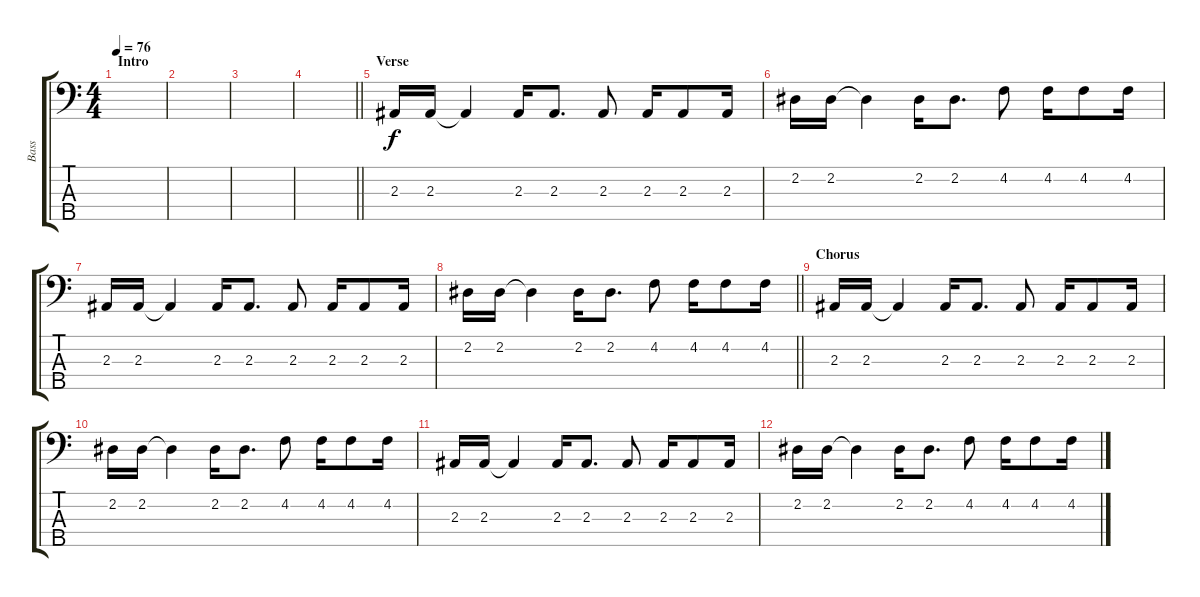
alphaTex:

\track ("Bass" "Bass") {instrument electricbassfinger}
\staff {score tabs}
\tuning (Gb2 Db2 Ab1 Eb1 Bb0) {hide}
\ts (4 4)
\section ("" "Intro")
\tempo 76
\clef f4
\ks c
|
|
|
\barLineRight lightlight
|
\section ("" "Verse")
2.3.16 2.3.16 2.3{t}.4 2.3.16 2.3.8{d} 2.3.8 2.3.16 2.3.8 2.3.16 |
2.2.16 2.2.16 2.2{t}.4 2.2.16 2.2.8{d} 4.2.8 4.2.16 4.2.8 4.2.16 |
2.3.16 2.3.16 2.3{t}.4 2.3.16 2.3.8{d} 2.3.8 2.3.16 2.3.8 2.3.16 |
\barLineRight lightlight
2.2.16 2.2.16 2.2{t}.4 2.2.16 2.2.8{d} 4.2.8 4.2.16 4.2.8 4.2.16 |
\section ("" "Chorus")
2.3.16 2.3.16 2.3{t}.4 2.3.16 2.3.8{d} 2.3.8 2.3.16 2.3.8 2.3.16 |
2.2.16 2.2.16 2.2{t}.4 2.2.16 2.2.8{d} 4.2.8 4.2.16 4.2.8 4.2.16 |
2.3.16 2.3.16 2.3{t}.4 2.3.16 2.3.8{d} 2.3.8 2.3.16 2.3.8 2.3.16 |
2.2.16 2.2.16 2.2{t}.4 2.2.16 2.2.8{d} 4.2.8 4.2.16 4.2.8 4.2.16
